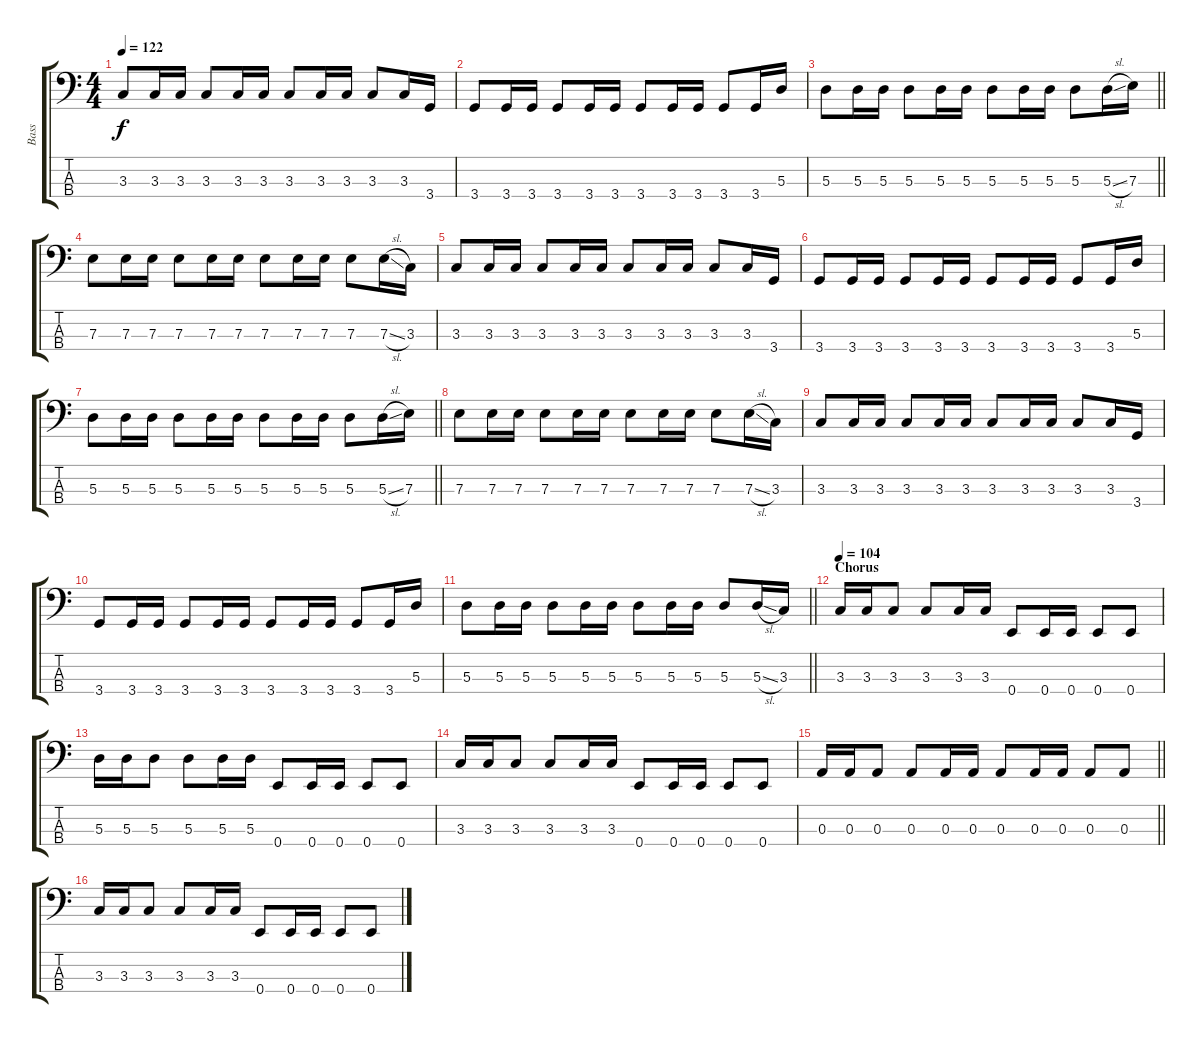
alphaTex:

\track ("Bass" "Bass") {instrument electricbassfinger}
\staff {score tabs}
\tuning (G2 D2 A1 E1) {hide}
\ts (4 4)
\tempo 122
\clef f4
\ks c
3.3.8{dy f} 3.3.16 3.3.16 3.3.8 3.3.16 3.3.16 3.3.8 3.3.16 3.3.16 3.3.8 3.3.16 3.4.16 |
3.4.8 3.4.16 3.4.16 3.4.8 3.4.16 3.4.16 3.4.8 3.4.16 3.4.16 3.4.8 3.4.16 5.3.16 |
\barLineRight lightlight
5.3.8 5.3.16 5.3.16 5.3.8 5.3.16 5.3.16 5.3.8 5.3.16 5.3.16 5.3.8 5.3{sl}.16 7.3.16 |
7.3.8 7.3.16 7.3.16 7.3.8 7.3.16 7.3.16 7.3.8 7.3.16 7.3.16 7.3.8 7.3{sl}.16 3.3.16 |
3.3.8 3.3.16 3.3.16 3.3.8 3.3.16 3.3.16 3.3.8 3.3.16 3.3.16 3.3.8 3.3.16 3.4.16 |
3.4.8 3.4.16 3.4.16 3.4.8 3.4.16 3.4.16 3.4.8 3.4.16 3.4.16 3.4.8 3.4.16 5.3.16 |
\barLineRight lightlight
5.3.8 5.3.16 5.3.16 5.3.8 5.3.16 5.3.16 5.3.8 5.3.16 5.3.16 5.3.8 5.3{sl}.16 7.3.16 |
7.3.8 7.3.16 7.3.16 7.3.8 7.3.16 7.3.16 7.3.8 7.3.16 7.3.16 7.3.8 7.3{sl}.16 3.3.16 |
3.3.8 3.3.16 3.3.16 3.3.8 3.3.16 3.3.16 3.3.8 3.3.16 3.3.16 3.3.8 3.3.16 3.4.16 |
3.4.8 3.4.16 3.4.16 3.4.8 3.4.16 3.4.16 3.4.8 3.4.16 3.4.16 3.4.8 3.4.16 5.3.16 |
\barLineRight lightlight
5.3.8 5.3.16 5.3.16 5.3.8 5.3.16 5.3.16 5.3.8 5.3.16 5.3.16 5.3.8 5.3{sl}.16 3.3.16 |
\section ("" "Chorus")
\tempo 104
3.3.16 3.3.16 3.3.8 3.3.8 3.3.16 3.3.16 0.4.8 0.4.16 0.4.16 0.4.8 0.4.8 |
5.3.16 5.3.16 5.3.8 5.3.8 5.3.16 5.3.16 0.4.8 0.4.16 0.4.16 0.4.8 0.4.8 |
3.3.16 3.3.16 3.3.8 3.3.8 3.3.16 3.3.16 0.4.8 0.4.16 0.4.16 0.4.8 0.4.8 |
\barLineRight lightlight
0.3.16 0.3.16 0.3.8 0.3.8 0.3.16 0.3.16 0.3.8 0.3.16 0.3.16 0.3.8 0.3.8 |
3.3.16 3.3.16 3.3.8 3.3.8 3.3.16 3.3.16 0.4.8 0.4.16 0.4.16 0.4.8 0.4.8
